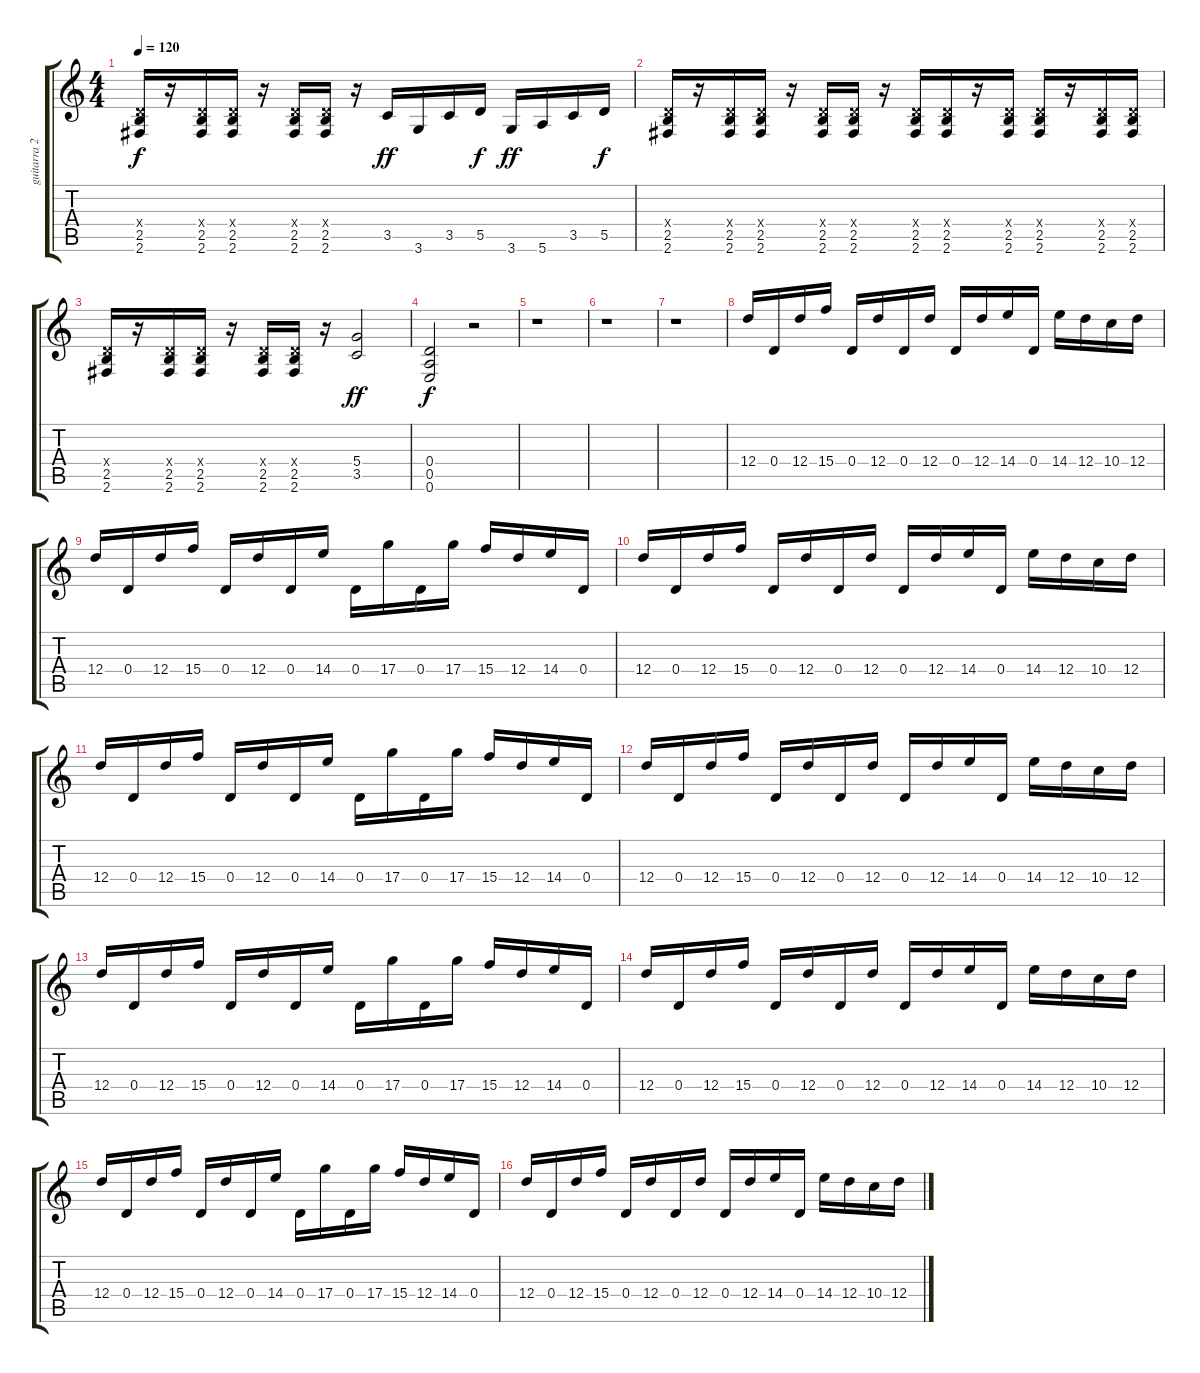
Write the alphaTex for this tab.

\track ("guitarra 2" "guitarra 2") {instrument distortionguitar}
\staff {score tabs}
\tuning (E4 B3 G3 D3 A2 E2) {hide}
\ts (4 4)
\tempo 120
\clef g2
\ks c
(0.4{x} 2.5 2.6).16{dy f} r.16 (0.4{x} 2.5 2.6).16 (0.4{x} 2.5 2.6).16 r.16 (0.4{x} 2.5 2.6).16 (0.4{x} 2.5 2.6).16 r.16 3.5.16{dy ff} 3.6.16 3.5.16 5.5.16{dy f} 3.6.16{dy ff} 5.6.16 3.5.16 5.5.16{dy f} |
(0.4{x} 2.5 2.6).16 r.16 (0.4{x} 2.5 2.6).16 (0.4{x} 2.5 2.6).16 r.16 (0.4{x} 2.5 2.6).16 (0.4{x} 2.5 2.6).16 r.16 (0.4{x} 2.5 2.6).16 (0.4{x} 2.5 2.6).16 r.16 (0.4{x} 2.5 2.6).16 (0.4{x} 2.5 2.6).16 r.16 (0.4{x} 2.5 2.6).16 (0.4{x} 2.5 2.6).16 |
(0.4{x} 2.5 2.6).16 r.16 (0.4{x} 2.5 2.6).16 (0.4{x} 2.5 2.6).16 r.16 (0.4{x} 2.5 2.6).16 (0.4{x} 2.5 2.6).16 r.16 (5.4 3.5).2{dy ff} |
(0.4 0.5 0.6).2{dy f} r.2 |
r.1 |
r.1 |
r.1 |
12.4.16 0.4.16 12.4.16 15.4.16 0.4.16 12.4.16 0.4.16 12.4.16 0.4.16 12.4.16 14.4.16 0.4.16 14.4.16 12.4.16 10.4.16 12.4.16 |
12.4.16 0.4.16 12.4.16 15.4.16 0.4.16 12.4.16 0.4.16 14.4.16 0.4.16 17.4.16 0.4.16 17.4.16 15.4.16 12.4.16 14.4.16 0.4.16 |
12.4.16 0.4.16 12.4.16 15.4.16 0.4.16 12.4.16 0.4.16 12.4.16 0.4.16 12.4.16 14.4.16 0.4.16 14.4.16 12.4.16 10.4.16 12.4.16 |
12.4.16 0.4.16 12.4.16 15.4.16 0.4.16 12.4.16 0.4.16 14.4.16 0.4.16 17.4.16 0.4.16 17.4.16 15.4.16 12.4.16 14.4.16 0.4.16 |
12.4.16 0.4.16 12.4.16 15.4.16 0.4.16 12.4.16 0.4.16 12.4.16 0.4.16 12.4.16 14.4.16 0.4.16 14.4.16 12.4.16 10.4.16 12.4.16 |
12.4.16 0.4.16 12.4.16 15.4.16 0.4.16 12.4.16 0.4.16 14.4.16 0.4.16 17.4.16 0.4.16 17.4.16 15.4.16 12.4.16 14.4.16 0.4.16 |
12.4.16 0.4.16 12.4.16 15.4.16 0.4.16 12.4.16 0.4.16 12.4.16 0.4.16 12.4.16 14.4.16 0.4.16 14.4.16 12.4.16 10.4.16 12.4.16 |
12.4.16 0.4.16 12.4.16 15.4.16 0.4.16 12.4.16 0.4.16 14.4.16 0.4.16 17.4.16 0.4.16 17.4.16 15.4.16 12.4.16 14.4.16 0.4.16 |
12.4.16 0.4.16 12.4.16 15.4.16 0.4.16 12.4.16 0.4.16 12.4.16 0.4.16 12.4.16 14.4.16 0.4.16 14.4.16 12.4.16 10.4.16 12.4.16
